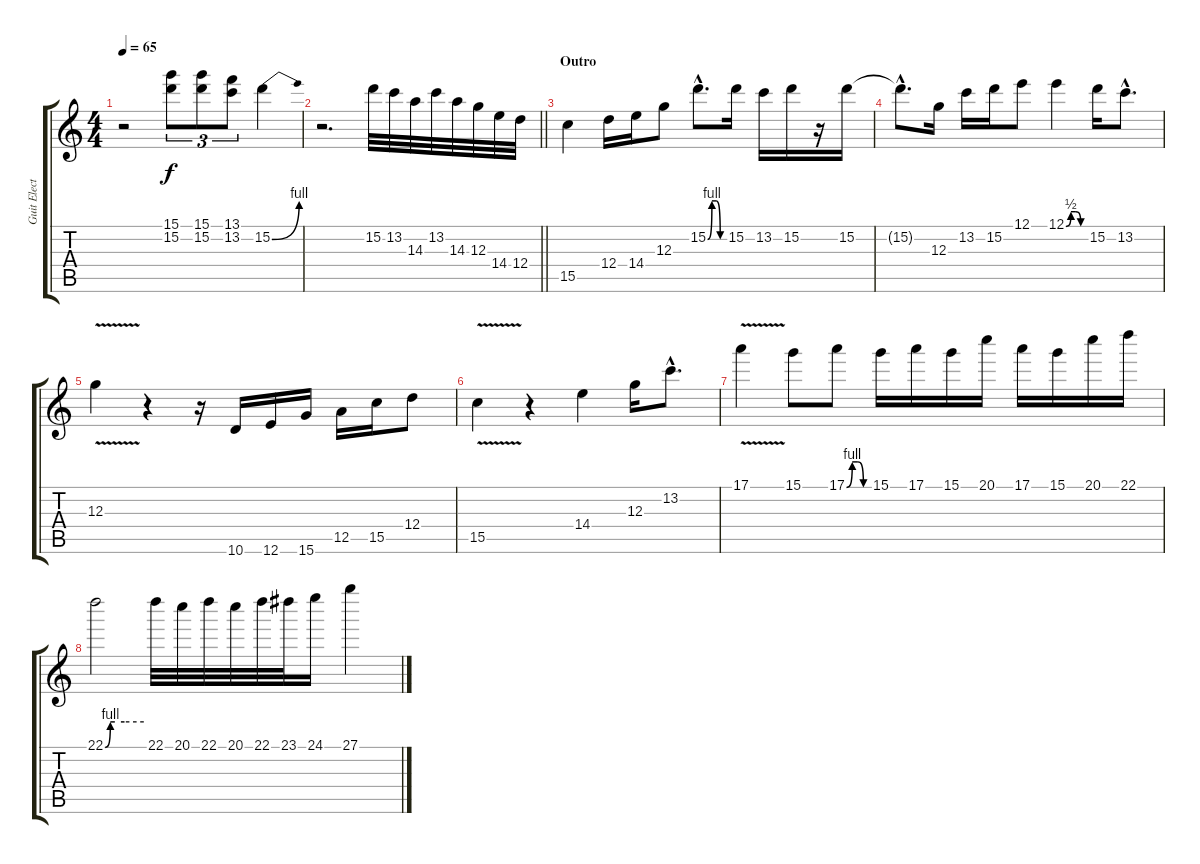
\track ("Guit Electric" "Guit Elect") {instrument overdrivenguitar}
\staff {score tabs}
\tuning (E4 B3 G3 D3 A2 E2) {hide}
\ts (4 4)
\tempo 65
\clef g2
\ks c
r.2{dy f volume 15} (15.1 15.2).8{tu (3 2)} (15.1 15.2).8{tu (3 2)} (13.1 13.2).8{tu (3 2)} 15.2{be (bend 0 0 60 4)}.4 |
\barLineRight lightlight
r.2{d} 15.2.32 13.2.32 14.3.32 13.2.32 14.3.32 12.3.32 14.4.32 12.4.32 |
\section ("" "Outro")
15.5.4{volume 8} 12.4.16 14.4.16 12.3.8 15.2{be (custom 0 0 15 4 30 4 45 0 60 0) hac}.8{d} 15.2.16 13.2.16 15.2.16 r.16 15.2.16 |
15.2{hac t}.8{d} 12.3.16 13.2.16 15.2.16 12.1.8 12.1{be (custom 0 0 15 2 30 2 45 0 60 0)}.4 15.2.16 13.2{hac}.8{d} |
12.3{v}.4 r.4 r.16 10.6.16 12.6.16 15.6.16 12.5.16 15.5.16 12.4.8 |
15.5{v}.4 r.4 14.4.4 12.3.16 13.2{hac}.8{d} |
17.1{v}.4{volume 0} 15.1.8 17.1{be (custom 0 0 15 4 30 4 45 0 60 0)}.8 15.1.16 17.1.16 15.1.16 20.1.16 17.1.16 15.1.16 20.1.16 22.1.16 |
22.1{be (custom 0 0 8 4 15 4 30 4 60 4)}.2 22.1.32 20.1.32 22.1.32 20.1.32 22.1.32 23.1.32 24.1.16 27.1.4
